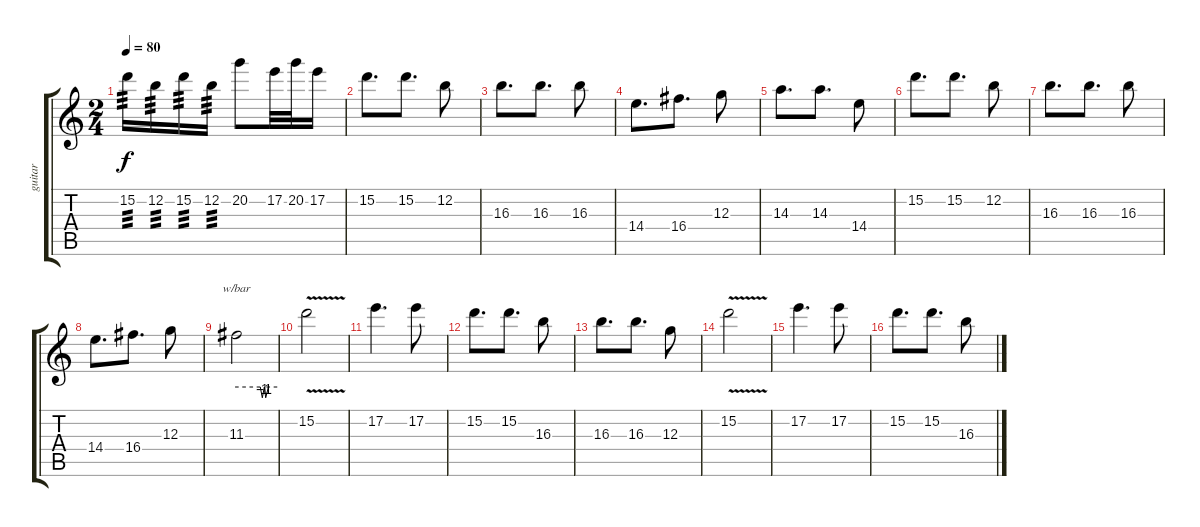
\track ("guitar    solo   one" "guitar    ") {instrument overdrivenguitar}
\staff {score tabs}
\tuning (E4 B3 G3 D3 A2 E2) {hide}
\ts (2 4)
\tempo 80
\clef g2
\ks c
15.2.16{tp 3 dy f} 12.2.16{tp 3} 15.2.16{tp 3} 12.2.16{tp 3} 20.2.8 17.2.32 20.2.32 17.2.16 |
15.2.8{d} 15.2.8{d} 12.2.8 |
16.3.8{d} 16.3.8{d} 16.3.8 |
14.4.8{d} 16.4.8{d} 12.3.8 |
14.3.8{d} 14.3.8{d} 14.4.8 |
15.2.8{d} 15.2.8{d} 12.2.8 |
16.3.8{d} 16.3.8{d} 16.3.8 |
14.4.8{d} 16.4.8{d} 12.3.8 |
11.3.2{tbe (custom default 0 0 35 0 38 -4 41 0 43 -4 47 0 60 0)} |
15.2{v}.2 |
17.2.4{d} 17.2.8 |
15.2.8{d} 15.2.8{d} 16.3.8 |
16.3.8{d} 16.3.8{d} 12.3.8 |
15.2{v}.2 |
17.2.4{d} 17.2.8 |
15.2.8{d} 15.2.8{d} 16.3.8
